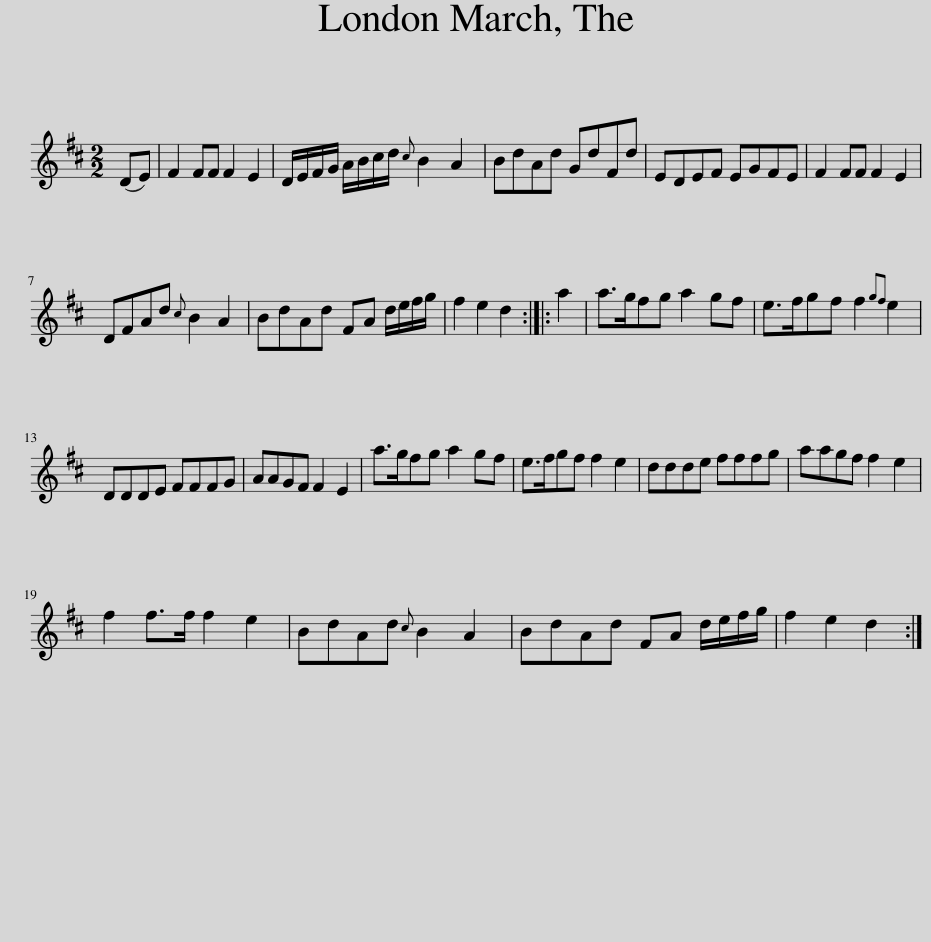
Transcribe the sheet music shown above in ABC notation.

X:1
L:1/8
M:2/2
I:linebreak $
K:D
V:1 treble
V:1
 (DE) | F2 FF F2 E2 | D/E/F/G/ A/B/c/d/{c} B2 A2 | BdAd GdFd | EDEF EGFE | %5
 F2 FF F2 E2 |$ DFAd{c} B2 A2 | BdAd FA d/e/f/g/ | f2 e2 d2 :: a2 | %10
 a>gfg a2 gf | e>fgf f2{gf} e2 |$ DDDE FFFG | AAGF F2 E2 | a>gfg a2 gf | %15
 e>fgf f2 e2 | ddde fffg | aagf f2 e2 |$ f2 f>f f2 e2 | BdAd{c} B2 A2 | %20
 BdAd FA d/e/f/g/ | f2 e2 d2 :| %22
